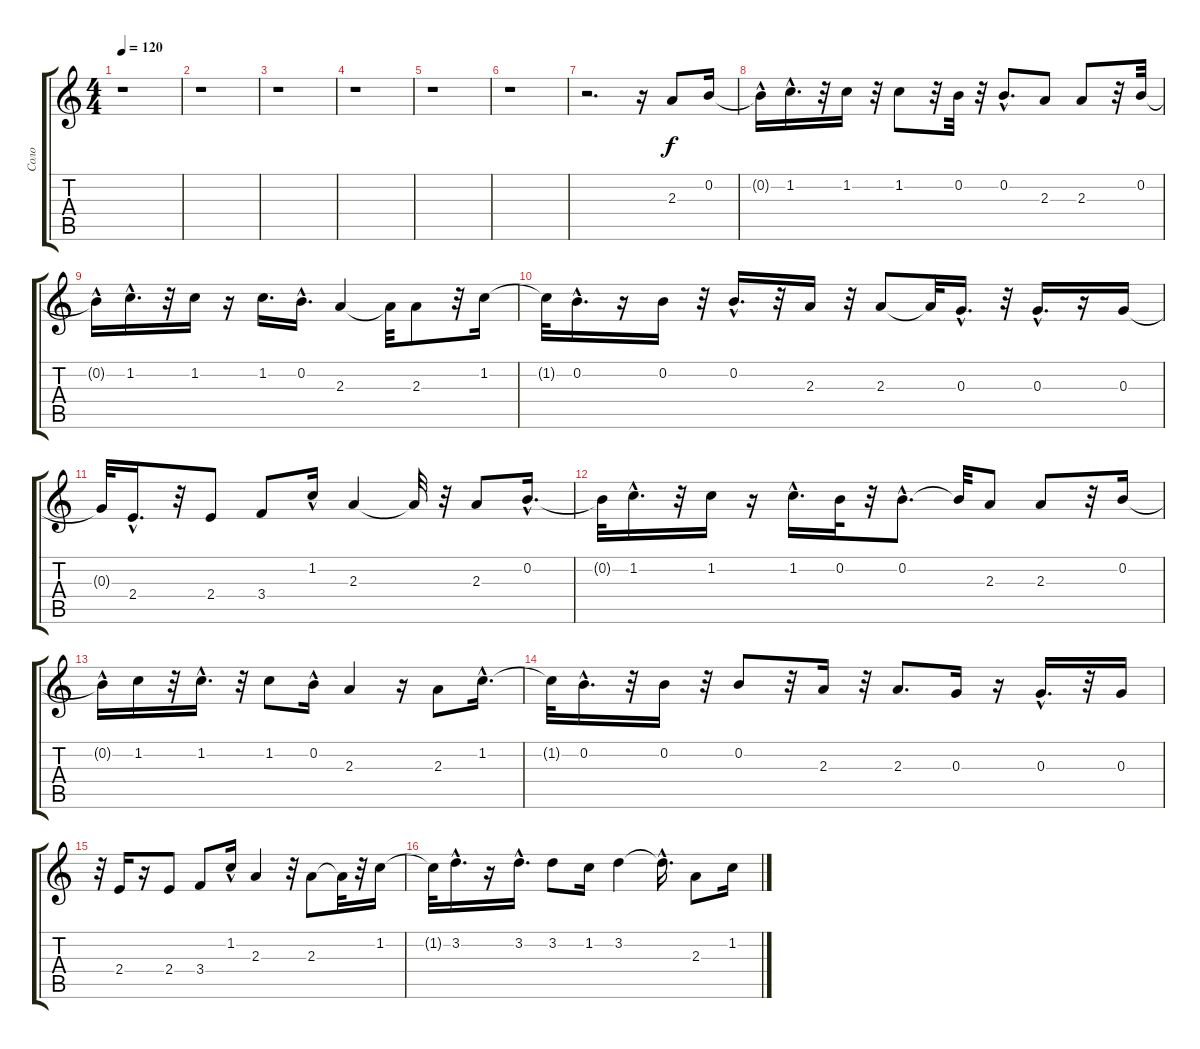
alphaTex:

\track ("Соло" "Соло") {instrument distortionguitar}
\staff {score tabs}
\tuning (E4 B3 G3 D3 A2 E2) {hide}
\ts (4 4)
\tempo 120
\clef g2
\ks c
r.1{dy f} |
r.1 |
r.1 |
r.1 |
r.1 |
r.1 |
r.2{d} r.16 2.3.8 0.2.16 |
0.2{hac t}.16 1.2{hac}.16{d} r.32 1.2.16 r.32 1.2.8 r.32 0.2.32 r.32 0.2{hac}.8{d} 2.3.8 2.3.8 r.32 0.2.32 |
0.2{hac t}.16 1.2{hac}.16{d} r.32 1.2.16 r.16 1.2.16{d} 0.2{hac}.16{d} 2.3.4 2.3{t}.32 2.3.8 r.32 1.2.16 |
1.2{t}.32 0.2{hac}.16{d} r.16 0.2.16 r.32 0.2{hac}.16{d} r.32 2.3.16 r.32 2.3.8 2.3{t}.32 0.3{hac}.16{d} r.32 0.3{hac}.16{d} r.16 0.3.16 |
0.3{t}.32 2.4{hac}.16{d} r.32 2.4.8 3.4.8 1.2{hac}.16 2.3.4 2.3{t}.32 r.32 2.3.8 0.2{hac}.16{d} |
0.2{t}.32 1.2{hac}.16{d} r.32 1.2.16 r.16 1.2{hac}.16{d} 0.2.32 r.32 0.2{hac}.8{d} 0.2{t}.32 2.3.8 2.3.8 r.32 0.2.16 |
0.2{hac t}.16 1.2.16 r.32 1.2{hac}.16{d} r.32 1.2.8 0.2{hac}.16 2.3.4 r.16 2.3.8 1.2{hac}.16{d} |
1.2{t}.32 0.2{hac}.16{d} r.32 0.2.16 r.32 0.2.8 r.32 2.3.16 r.32 2.3.8{d} 0.3.16 r.16 0.3{hac}.16{d} r.32 0.3.16 |
r.32 2.4.16 r.16 2.4.8 3.4.8 1.2{hac}.16 2.3.4 r.32 2.3.8 2.3{t}.32 r.32 1.2.16 |
1.2{t}.32 3.2{hac}.16{d} r.16 3.2{hac}.16{d} 3.2.8 1.2.16 3.2.4 3.2{hac t}.16{d} 2.3.8 1.2.16
